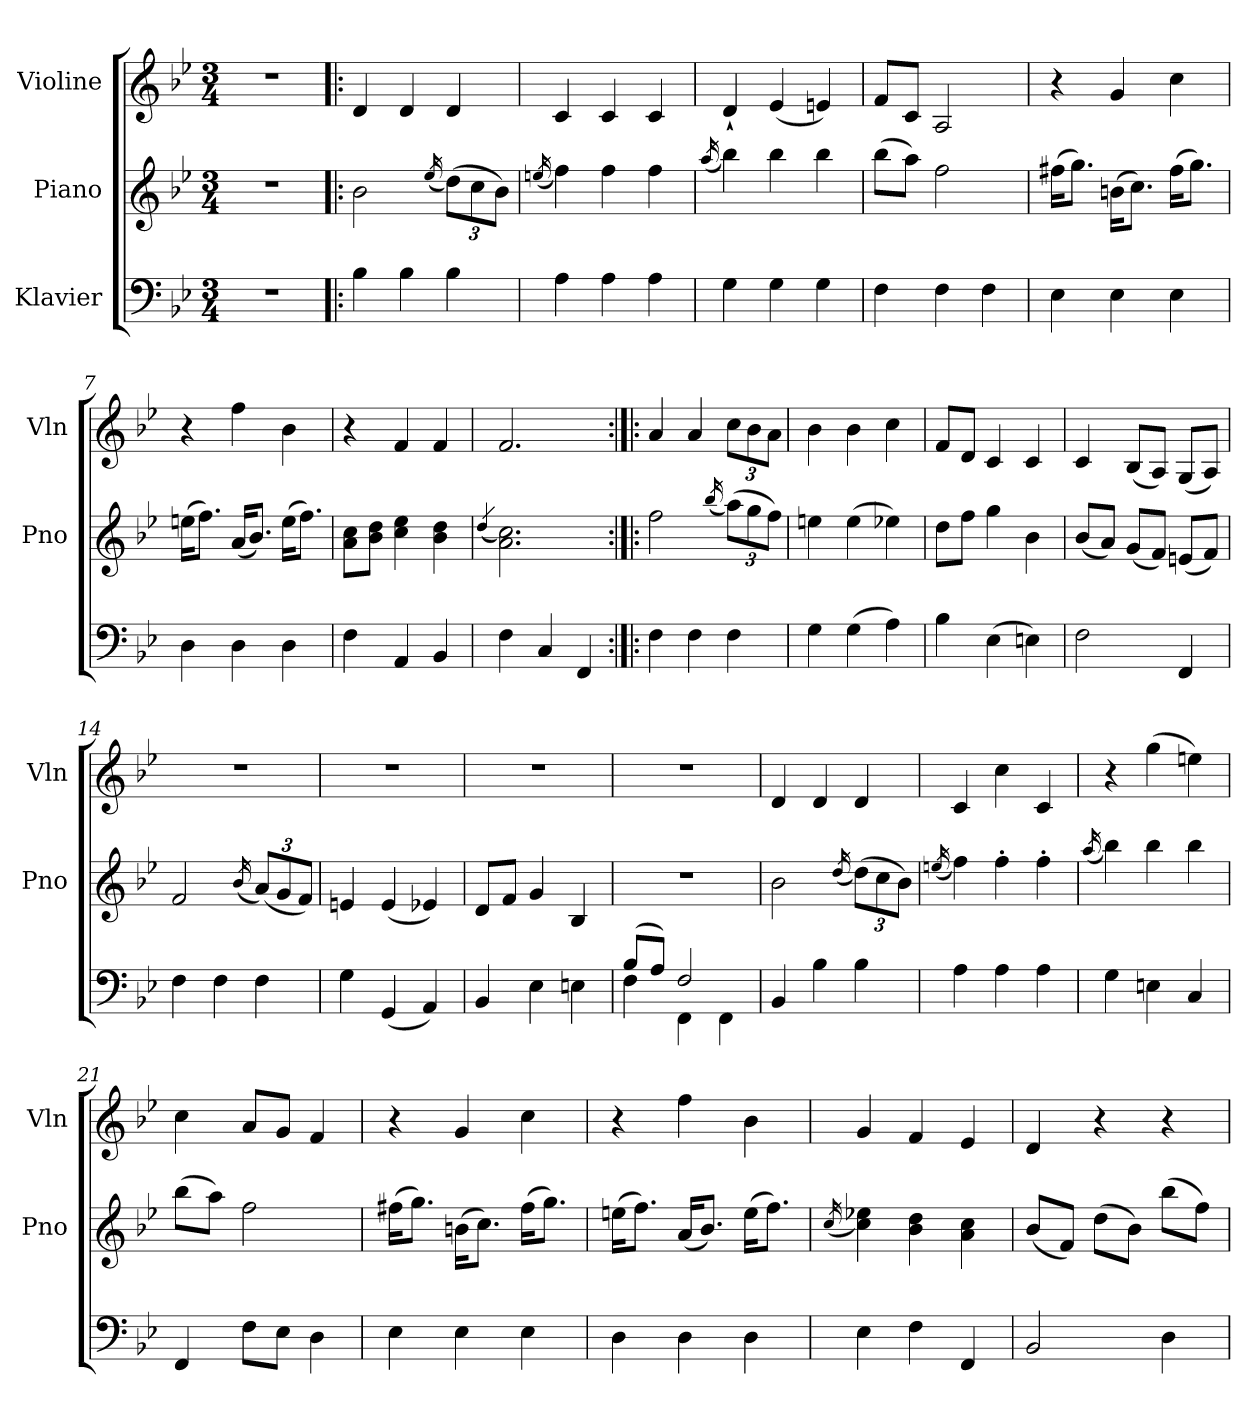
**kern	**kern	**kern
*part3	*part2	*part1
*staff3	*staff2	*staff1
*I"Klavier	*I"Piano	*I"Violine
*	*I'Pno	*I'Vln
*clefF4	*clefG2	*clefG2
*k[b-e-]	*k[b-e-]	*k[b-e-]
*M3/4	*M3/4	*M3/4
=1	=1	=1
2.r	2.r	2.r
=2!|:	=2!|:	=2!|:
*	*	*MM165
4B-\	2b-\	4d/
4B-\	.	4d/
.	(<16qee-/	.
*	*Xbrackettup	*
4B-\	(>12dd\L)	4d/
.	12cc\	.
.	12b-\J)	.
=3	=3	=3
.	(<16qeen/	.
4A\	4ff\)	4c/
4A\	4ff\	4c/
4A\	4ff\	4c/
=4	=4	=4
.	(<16qaa/	.
4G\	4bb-\)	4d`/
4G\	4bb-\	(<4e-/
4G\	4bb-\	4en/)
=5	=5	=5
4F\	(>8bb-\L	8f/L
.	8aa\J)	8c/J
4F\	2ff\	2A/
4F\	.	.
=6	=6	=6
4E-\	(>16ff#X\KL	4r
.	8.gg\J)	.
4E-\	(>16bn\KL	4g/
.	8.cc\J)	.
4E-\	(>16ff#\KL	4cc\
.	8.gg\J)	.
=7	=7	=7
4D\	(>16een\KL	4r
.	8.ff\J)	.
4D\	(<16a/KL	4ff\
.	8.b-/J)	.
4D\	(>16ee\KL	4b-\
.	8.ff\J)	.
=8	=8	=8
4F\	8a\ 8cc\L	4r
.	8b-\ 8dd\J	.
4AA/	4cc\ 4ee-\	4f/
4BB-/	4b-\ 4dd\	4f/
!!LO:LB:g=z
=9	=9	=9
.	(<4qdd/	.
4F\	2.a\ 2.cc\)	2.f/
4C/	.	.
4FF/	.	.
=10:|!|:	=10:|!|:	=10:|!|:
4F\	2ff\	4a/
4F\	.	4a/
.	(<16qbb-/	.
*	*	*Xbrackettup
4F\	(>12aa\L)	12cc\L
.	12gg\	12b-\
.	12ff\J)	12a\J
=11	=11	=11
4G\	4een\	4b-\
(>4G\	(>4ee\	4b-\
4A\)	4ee-X\)	4cc\
=12	=12	=12
4B-\	8dd\L	8f/L
.	8ff\J	8d/J
(>4E-\	4gg\	4c/
4En\)	4b-\	4c/
=13	=13	=13
2F\	(<8b-/L	4c/
.	8a/J)	.
.	(<8g/L	(<8B-/L
.	8f/J)	8A/J)
4FF/	(<8en/L	(<8G/L
.	8f/J)	8A/J)
!!LO:LB:g=z
=14	=14	=14
4F\	2f/	2.r
4F\	.	.
.	(<16qb-/	.
4F\	(<12a/L)	.
.	12g/	.
.	12f/J)	.
=15	=15	=15
4G\	4en/	2.r
(<4GG/	(<4e/	.
4AA/)	4e-X/)	.
=16	=16	=16
4BB-/	8d/L	2.r
.	8f/J	.
4E-\	4g/	.
4En\	4B-/	.
=17	=17	=17
*^	*	*
(>8B-/L	4F\	2.r	2.r
8A/J)	.	.	.
2F/	4FF\	.	.
.	4FF\	.	.
*v	*v	*	*
!!LO:PB:g=z
=18	=18	=18
4BB-/	2b-\	4d/
4B-\	.	4d/
.	(<16qdd/	.
4B-\	(>12dd\L)	4d/
.	12cc\	.
.	12b-\J)	.
=19	=19	=19
.	(<16qeen/	.
4A\	4ff\)	4c/
4A\	4ff'\	4cc\
4A\	4ff'\	4c/
=20	=20	=20
.	(<16qaa/	.
4G\	4bb-\)	4r
4En\	4bb-\	(>4gg\
4C/	4bb-\	4een\)
=21	=21	=21
4FF/	(>8bb-\L	4cc\
.	8aa\J)	.
8F\L	2ff\	8a/L
8E-\J	.	8g/J
4D\	.	4f/
=22	=22	=22
4E-\	(>16ff#X\KL	4r
.	8.gg\J)	.
4E-\	(>16bn\KL	4g/
.	8.cc\J)	.
4E-\	(>16ff#\KL	4cc\
.	8.gg\J)	.
=23	=23	=23
4D\	(>16een\KL	4r
.	8.ff\J)	.
4D\	(<16a/KL	4ff\
.	8.b-/J)	.
4D\	(>16ee\KL	4b-\
.	8.ff\J)	.
=24	=24	=24
.	(<16qcc/	.
4E-\	4cc\ 4ee-X\)	4g/
4F\	4b-\ 4dd\	4f/
4FF/	4a\ 4cc\	4e-/
!!LO:LB:g=z
=25	=25	=25
2BB-/	(<8b-/L	4d/
.	8f/J)	.
.	(>8dd\L	4r
.	8b-\J)	.
4D\	(>8bb-\L	4r
.	8ff\J)	.
=	=	=
*-	*-	*-
